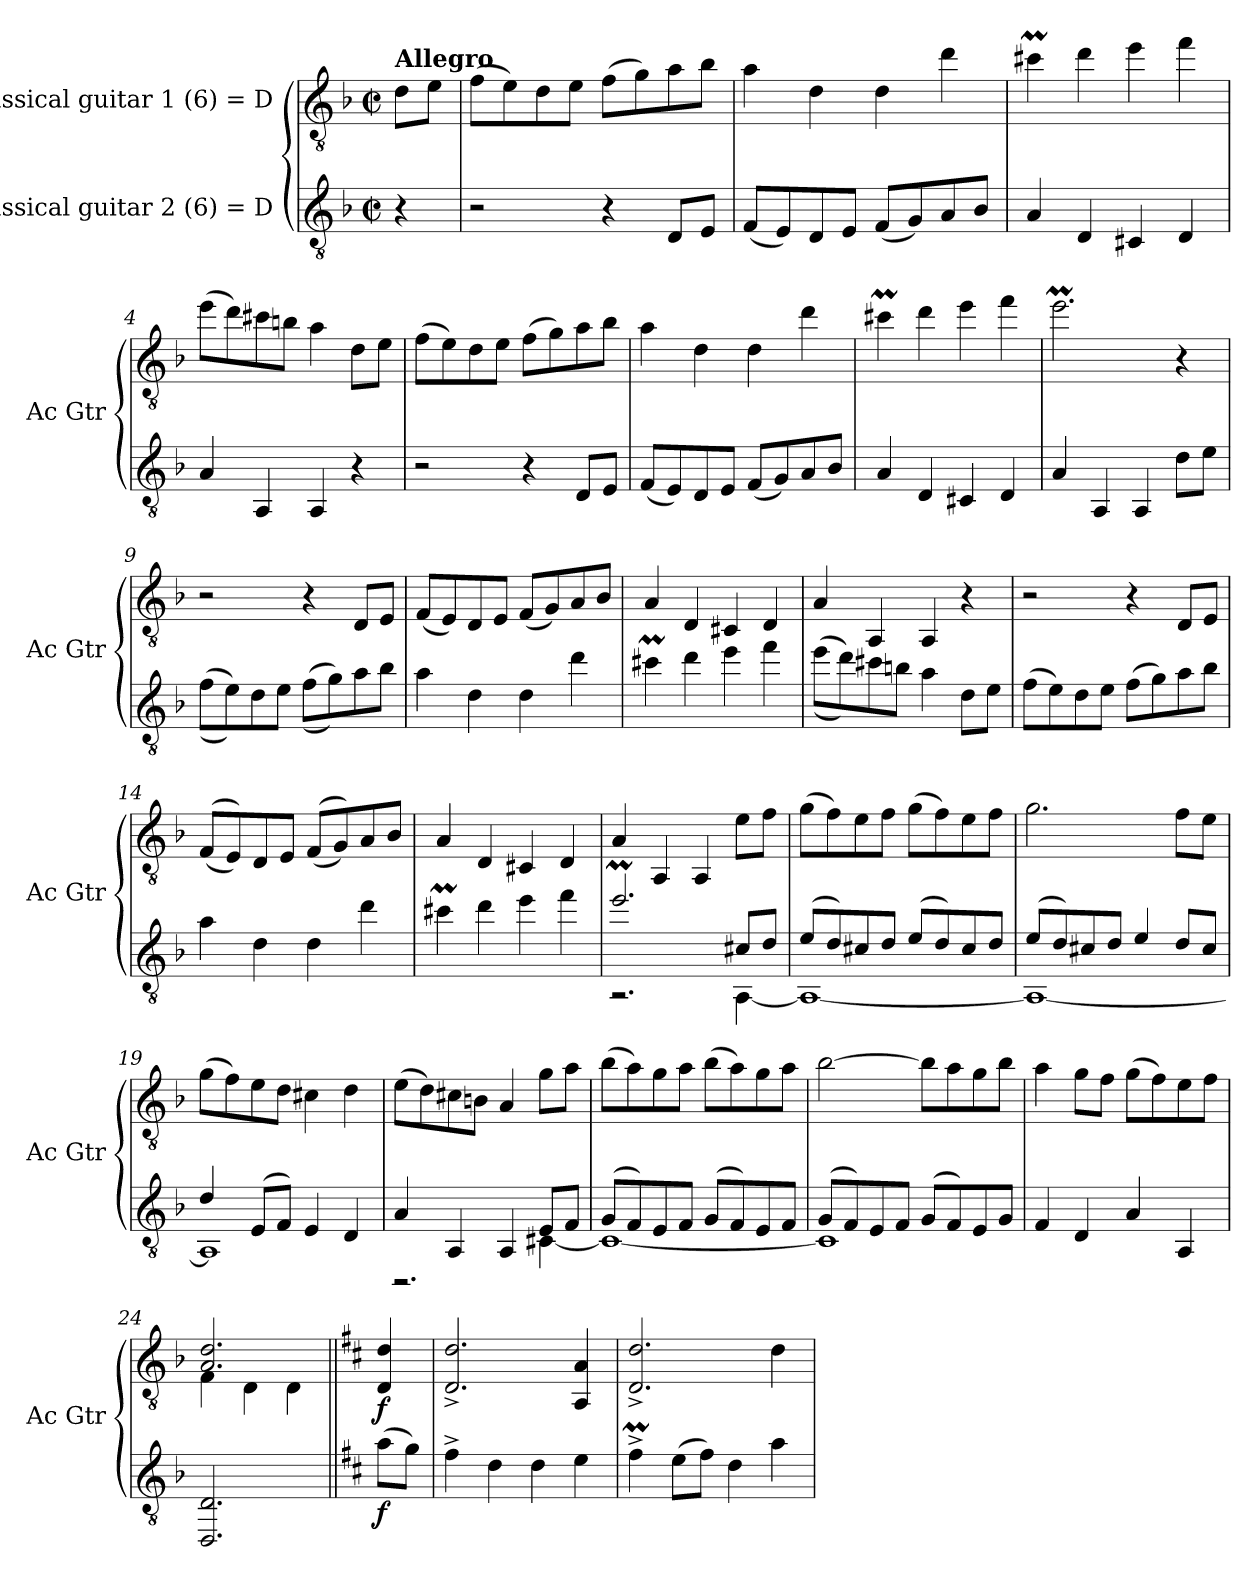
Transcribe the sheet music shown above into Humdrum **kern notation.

**kern	**dynam	**kern	**dynam
*part2	*part2	*part1	*part1
*staff2	*staff2	*staff1	*staff1
*I"Classical guitar 2 (6) = D	*	*I"Classical guitar 1 (6) = D	*
*I'Ac Gtr	*	*I'Ac Gtr	*
*clefGv2	*	*clefGv2	*
*k[b-]	*	*k[b-]	*
*M2/2	*	*M2/2	*
*met(c|)	*	*met(c|)	*
*MM180	*	*MM180	*
=	=	=	=
!	!	!LO:TX:a:B:t=Allegro	!
!	!	!	!LO:DY:b
4r	.	8d\L	other-dynamics
.	.	8e\J	.
=1	=1	=1	=1
2r	.	(>8f\L	.
.	.	8e\)	.
.	.	8d\	.
.	.	8e\J	.
4r	.	(>8f\L	.
.	.	8g\)	.
!	!LO:DY:b	!	!
8D/L	other-dynamics	8a\	.
8E/J	.	8b-\J	.
=2	=2	=2	=2
(<8F/L	.	4a\	.
8E/)	.	.	.
8D/	.	4d\	.
8E/J	.	.	.
(<8F/L	.	4d\	.
8G/)	.	.	.
8A/	.	4dd\	.
8B-/J	.	.	.
=3	=3	=3	=3
4A/	.	4cc#Xm\	.
4D/	.	4dd\	.
4C#X/	.	4ee\	.
4D/	.	4ff\	.
=4	=4	=4	=4
4A/	.	(>8ee\L	.
.	.	8dd\)	.
4AA/	.	8cc#X\	.
.	.	8bn\J	.
4AA/	.	4a\	.
4r	.	8d\L	.
.	.	8e\J	.
!!LO:LB:g=z
=5	=5	=5	=5
2r	.	(>8f\L	.
.	.	8e\)	.
.	.	8d\	.
.	.	8e\J	.
4r	.	(>8f\L	.
.	.	8g\)	.
8D/L	.	8a\	.
8E/J	.	8b-\J	.
=6	=6	=6	=6
(<8F/L	.	4a\	.
8E/)	.	.	.
8D/	.	4d\	.
8E/J	.	.	.
(<8F/L	.	4d\	.
8G/)	.	.	.
8A/	.	4dd\	.
8B-/J	.	.	.
=7	=7	=7	=7
4A/	.	4cc#Xm\	.
4D/	.	4dd\	.
4C#X/	.	4ee\	.
4D/	.	4ff\	.
=8	=8	=8	=8
4A/	.	2.eem\	.
4AA/	.	.	.
4AA/	.	.	.
8d\L	.	4r	.
8e\J	.	.	.
=9	=9	=9	=9
(>(>8f\L	.	2r	.
8e\))	.	.	.
8d\	.	.	.
8e\J	.	.	.
(>(>8f\L	.	4r	.
8g\))	.	.	.
8a\	.	8D/L	.
8b-\J	.	8E/J	.
!!LO:LB:g=z
=10	=10	=10	=10
4a\	.	(<8F/L	.
.	.	8E/)	.
4d\	.	8D/	.
.	.	8E/J	.
4d\	.	(<8F/L	.
.	.	8G/)	.
4dd\	.	8A/	.
.	.	8B-/J	.
=11	=11	=11	=11
4cc#Xm\	.	4A/	.
4dd\	.	4D/	.
4ee\	.	4C#X/	.
4ff\	.	4D/	.
=12	=12	=12	=12
(>(>8ee\L	.	4A/	.
8dd\))	.	.	.
8cc#X\	.	4AA/	.
8bn\J	.	.	.
4a\	.	4AA/	.
8d\L	.	4r	.
8e\J	.	.	.
=13	=13	=13	=13
(>8f\L	.	2r	.
8e\)	.	.	.
8d\	.	.	.
8e\J	.	.	.
(>8f\L	.	4r	.
8g\)	.	.	.
!	!	!	!LO:DY:b
8a\	.	8D/L	other-dynamics
8b-\J	.	8E/J	.
=14	=14	=14	=14
4a\	.	(<(<8F/L	.
.	.	8E/))	.
4d\	.	8D/	.
.	.	8E/J	.
4d\	.	(<(<8F/L	.
.	.	8G/))	.
4dd\	.	8A/	.
.	.	8B-/J	.
!!LO:LB:g=z
=15	=15	=15	=15
4cc#Xm\	.	4A/	.
4dd\	.	4D/	.
4ee\	.	4C#X/	.
4ff\	.	4D/	.
=16	=16	=16	=16
*^	*	*	*
2.eem/	2.r	.	4A/	.
.	.	.	4AA/	.
.	.	.	4AA/	.
8c#X/L	[4AA\	.	8e\L	.
8d/J	.	.	8f\J	.
=17	=17	=17	=17	=17
(>8e/L	1AA_	.	(>8g\L	.
8d/)	.	.	8f\)	.
8c#X/	.	.	8e\	.
8d/J	.	.	8f\J	.
(>8e/L	.	.	(>8g\L	.
8d/)	.	.	8f\)	.
8c#/	.	.	8e\	.
8d/J	.	.	8f\J	.
=18	=18	=18	=18	=18
(>8e/L	1AA_	.	2.g\	.
8d/)	.	.	.	.
8c#X/	.	.	.	.
8d/J	.	.	.	.
4e/	.	.	.	.
8d/L	.	.	8f\L	.
8c#/J	.	.	8e\J	.
=19	=19	=19	=19	=19
4d/	1AA]	.	(>8g\L	.
.	.	.	8f\)	.
(>8E/L	.	.	8e\	.
8F/J)	.	.	8d\J	.
4E/	.	.	4c#X\	.
4D/	.	.	4d\	.
!!LO:LB:g=z
=20	=20	=20	=20	=20
4A/	2.r	.	(>8e\L	.
.	.	.	8d\)	.
4AA/	.	.	8c#X\	.
.	.	.	8Bn\J	.
4AA/	.	.	4A/	.
8E/L	[4C#X\	.	8g\L	.
8F/J	.	.	8a\J	.
=21	=21	=21	=21	=21
(>8G/L	1C#_	.	(>8b-\L	.
8F/)	.	.	8a\)	.
8E/	.	.	8g\	.
8F/J	.	.	8a\J	.
(>8G/L	.	.	(>8b-\L	.
8F/)	.	.	8a\)	.
8E/	.	.	8g\	.
8F/J	.	.	8a\J	.
=22	=22	=22	=22	=22
(>8G/L	1C#]	.	[2b-\	.
8F/)	.	.	.	.
8E/	.	.	.	.
8F/J	.	.	.	.
(>8G/L	.	.	8b-\L]	.
8F/)	.	.	8a\	.
8E/	.	.	8g\	.
8G/J	.	.	8b-\J	.
*v	*v	*	*	*
=23	=23	=23	=23
4F/	.	4a\	.
4D/	.	8g\L	.
.	.	8f\J	.
4A/	.	(>8g\L	.
.	.	8f\)	.
4AA/	.	8e\	.
.	.	8f\J	.
=24	=24	=24	=24
*	*	*^	*
2.DD/ 2.D/	.	2.A/ 2.d/	4F\	.
.	.	.	4D\	.
.	.	.	4D\	.
*	*	*v	*v	*
!!LO:PB:g=z
=24X1||	=24X1||	=24X1||	=24X1||
*k[f#c#]	*	*k[f#c#]	*
*	*	*^	*
!	!LO:DY:b	!	!	!LO:DY:b
*	*	*v	*v	*
(>8a\L	f	4D/ 4d/	f
8g\J)	.	.	.
=25	=25	=25	=25
4f#^\	.	2.D/^ 2.d/^	.
4d\	.	.	.
4d\	.	.	.
4e\	.	4AA/ 4A/	.
=26	=26	=26	=26
4f#m^\	.	2.D/^ 2.d/^	.
(>8e\L	.	.	.
8f#\J)	.	.	.
4d\	.	.	.
4a\	.	4d\	.
=	=	=	=
*-	*-	*-	*-
